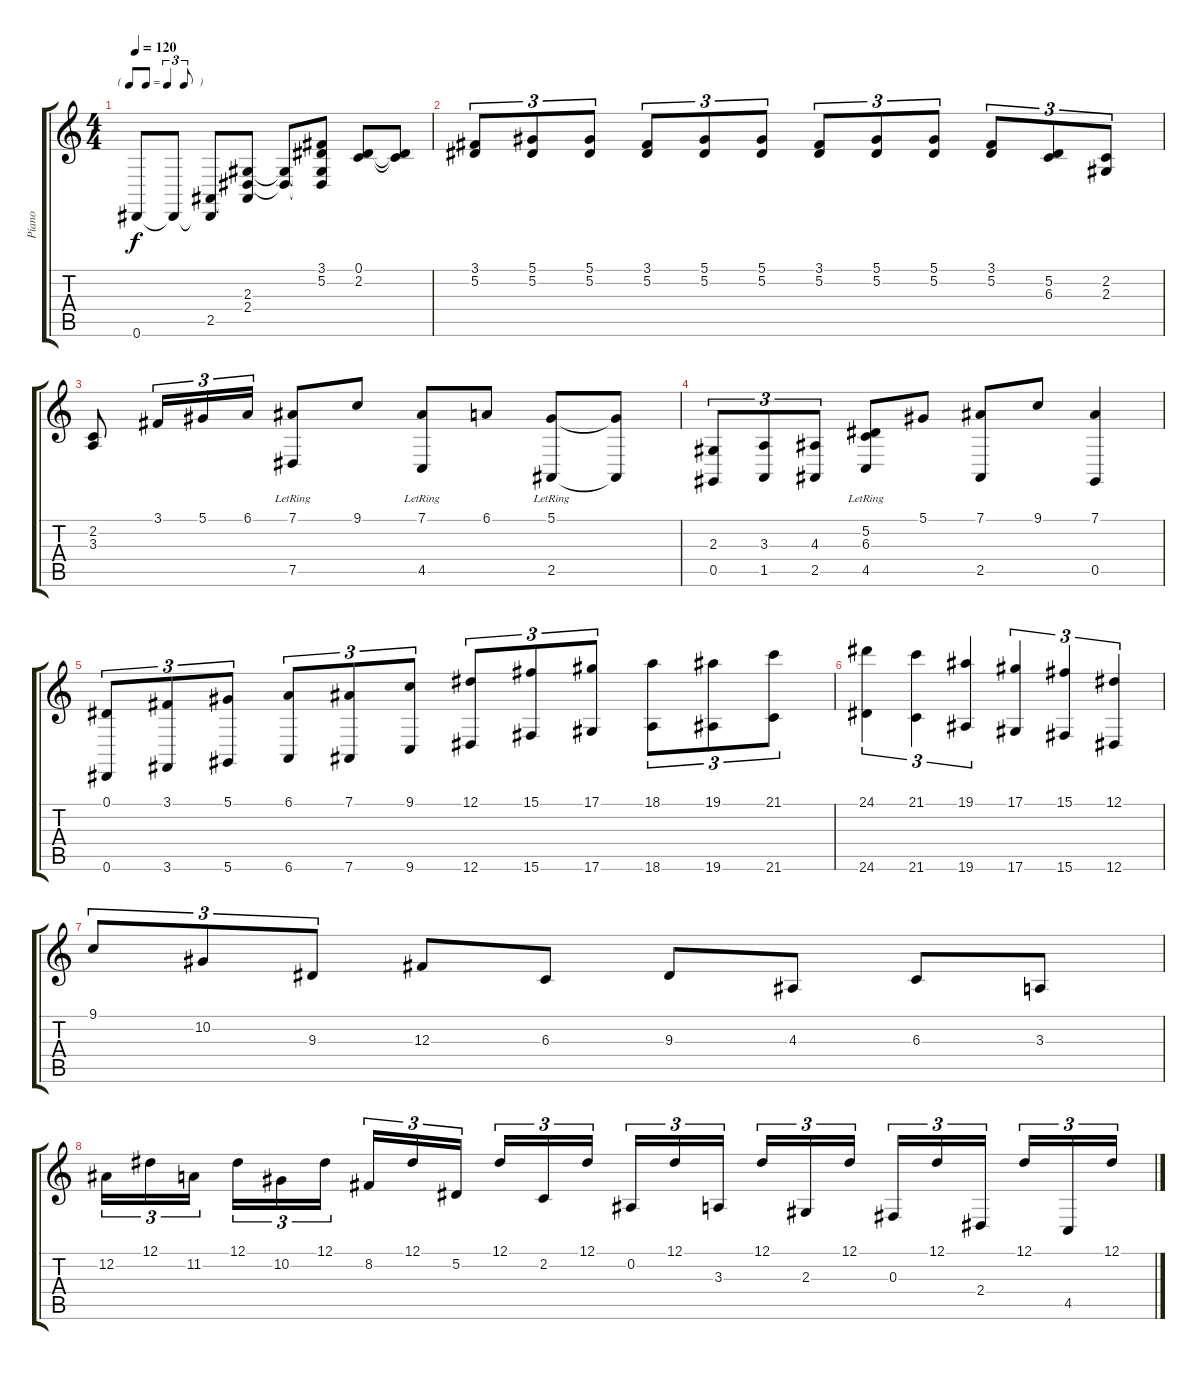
\track ("Piano" "Piano") {instrument electricgrandpiano}
\staff {score tabs}
\tuning (Eb4 Bb3 Gb3 Db3 Ab2 Eb2) {hide}
\ts (4 4)
\tf triplet8th
\tempo 120
\clef g2
\ks c
0.6.8{dy f instrument electricgrandpiano} 0.6{t}.8 (2.5 0.6{t}).8 (2.3 2.4 2.5{t}).8 (2.3{t} 2.4{t}).8 (3.1 5.2 2.3{t} 2.4{t}).8 (0.1 2.2).8 (0.1{t} 2.2{t}).8 |
(3.1 5.2).8{tu (3 2)} (5.1 5.2).8{tu (3 2)} (5.1 5.2).8{tu (3 2)} (3.1 5.2).8{tu (3 2)} (5.1 5.2).8{tu (3 2)} (5.1 5.2).8{tu (3 2)} (3.1 5.2).8{tu (3 2)} (5.1 5.2).8{tu (3 2)} (5.1 5.2).8{tu (3 2)} (3.1 5.2).8{tu (3 2)} (5.2 6.3).8{tu (3 2)} (2.2 2.3).8{tu (3 2)} |
(2.2 3.3).8 3.1.16{tu (3 2)} 5.1.16{tu (3 2)} 6.1.16{tu (3 2)} (7.1 7.5{lr}).8 9.1.8 (7.1 4.5{lr}).8 6.1.8 (5.1 2.5{lr}).8 (5.1{t} 2.5{t}).8 |
(2.3 0.5).8{tu (3 2)} (3.3 1.5).8{tu (3 2)} (4.3 2.5).8{tu (3 2)} (5.2{lr} 6.3{lr} 4.5{lr}).8 5.1.8 (7.1 2.5).8 9.1.8 (7.1 0.5).4 |
(0.1 0.6).8{tu (3 2)} (3.1 3.6).8{tu (3 2)} (5.1 5.6).8{tu (3 2)} (6.1 6.6).8{tu (3 2)} (7.1 7.6).8{tu (3 2)} (9.1 9.6).8{tu (3 2)} (12.1 12.6).8{tu (3 2)} (15.1 15.6).8{tu (3 2)} (17.1 17.6).8{tu (3 2)} (18.1 18.6).8{tu (3 2)} (19.1 19.6).8{tu (3 2)} (21.1 21.6).8{tu (3 2)} |
(24.1 24.6).4{tu (3 2)} (21.1 21.6).4{tu (3 2)} (19.1 19.6).4{tu (3 2)} (17.1 17.6).4{tu (3 2)} (15.1 15.6).4{tu (3 2)} (12.1 12.6).4{tu (3 2)} |
9.1.8{tu (3 2)} 10.2.8{tu (3 2)} 9.3.8{tu (3 2)} 12.3.8 6.3.8 9.3.8 4.3.8 6.3.8 3.3.8 |
12.2.16{tu (3 2)} 12.1.16{tu (3 2)} 11.2.16{tu (3 2)} 12.1.16{tu (3 2)} 10.2.16{tu (3 2)} 12.1.16{tu (3 2)} 8.2.16{tu (3 2)} 12.1.16{tu (3 2)} 5.2.16{tu (3 2)} 12.1.16{tu (3 2)} 2.2.16{tu (3 2)} 12.1.16{tu (3 2)} 0.2.16{tu (3 2)} 12.1.16{tu (3 2)} 3.3.16{tu (3 2)} 12.1.16{tu (3 2)} 2.3.16{tu (3 2)} 12.1.16{tu (3 2)} 0.3.16{tu (3 2)} 12.1.16{tu (3 2)} 2.4.16{tu (3 2)} 12.1.16{tu (3 2)} 4.5.16{tu (3 2)} 12.1.16{tu (3 2)}
